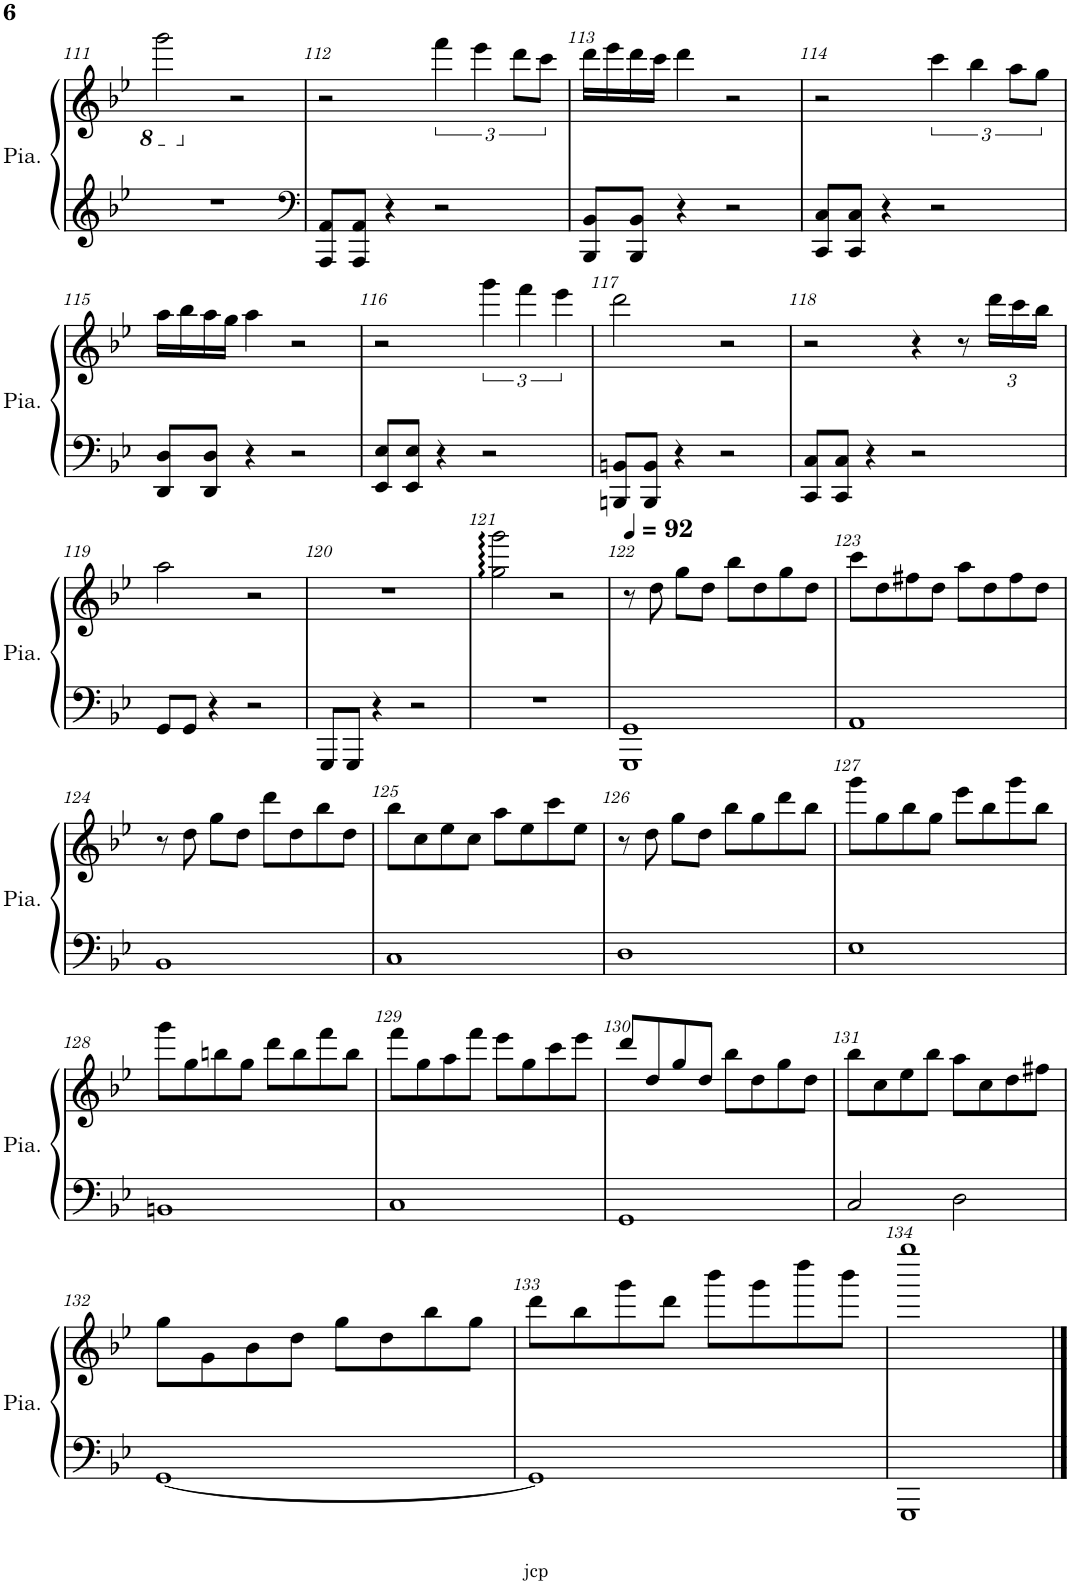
**kern	**kern
*part1	*part1
*staff2	*staff1
*I"Piano	*
*I'Pia.	*
!!LO:PB:g=z
*clefG2	*clefG2
*k[b-e-]	*k[b-e-]
*M4/4	*M4/4
=111	=111
1r	2gg\
.	2r
=112	=112
*clefF4	*
8AAA/ 8AA/L	2r
8AAA/ 8AA/J	.
4r	.
2r	6fff\
.	6eee-\
.	12ddd\L
.	12ccc\J
=113	=113
8BBB-/ 8BB-/L	16ddd\LL
.	16eee-\
8BBB-/ 8BB-/J	16ddd\
.	16ccc\JJ
4r	4ddd\
2r	2r
=114	=114
8CC/ 8C/L	2r
8CC/ 8C/J	.
4r	.
2r	6ccc\
.	6bb-\
.	12aa\L
.	12gg\J
!!LO:LB:g=z
=115	=115
8DD/ 8D/L	16aa\LL
.	16bb-\
8DD/ 8D/J	16aa\
.	16gg\JJ
4r	4aa\
2r	2r
=116	=116
8EE-/ 8E-/L	2r
8EE-/ 8E-/J	.
4r	.
2r	6ggg\
.	6fff\
.	6eee-\
=117	=117
8BBBn/ 8BBn/L	2ddd\
8BBB/ 8BB/J	.
4r	.
2r	2r
=118	=118
8CC/ 8C/L	2r
8CC/ 8C/J	.
4r	.
2r	4r
.	8r
*	*Xbrackettup
.	24ddd\LL
.	24ccc\
.	24bb-\JJ
!!LO:LB:g=z
=119	=119
8GG/L	2aa\
8GG/J	.
4r	.
2r	2r
=120	=120
8GGG/L	1r
8GGG/J	.
4r	.
2r	.
=121	=121
1r	2gg\: 2ggg\:
.	2r
=122	=122
*	*MM92
1GGG 1GG	8r
.	8dd\
.	8gg\L
.	8dd\J
.	8bb-\L
.	8dd\
.	8gg\
.	8dd\J
=123	=123
1AA	8ccc\L
.	8dd\
.	8ff#X\
.	8dd\J
.	8aa\L
.	8dd\
.	8ff#\
.	8dd\J
!!LO:LB:g=z
=124	=124
1BB-	8r
.	8dd\
.	8gg\L
.	8dd\J
.	8ddd\L
.	8dd\
.	8bb-\
.	8dd\J
=125	=125
1C	8bb-\L
.	8cc\
.	8ee-\
.	8cc\J
.	8aa\L
.	8ee-\
.	8ccc\
.	8ee-\J
=126	=126
1D	8r
.	8dd\
.	8gg\L
.	8dd\J
.	8bb-\L
.	8gg\
.	8ddd\
.	8bb-\J
=127	=127
1E-	8ggg\L
.	8gg\
.	8bb-\
.	8gg\J
.	8eee-\L
.	8bb-\
.	8ggg\
.	8bb-\J
!!LO:LB:g=z
=128	=128
1BBn	8ggg\L
.	8gg\
.	8bbn\
.	8gg\J
.	8ddd\L
.	8bb\
.	8fff\
.	8bb\J
=129	=129
1C	8fff\L
.	8gg\
.	8aa\
.	8fff\J
.	8eee-\L
.	8gg\
.	8ccc\
.	8eee-\J
=130	=130
1GG	8ddd/L
.	8dd/
.	8gg/
.	8dd/J
.	8bb-\L
.	8dd\
.	8gg\
.	8dd\J
=131	=131
2C/	8bb-\L
.	8cc\
.	8ee-\
.	8bb-\J
2D\	8aa\L
.	8cc\
.	8dd\
.	8ff#X\J
!!LO:LB:g=z
=132	=132
[1GG	8gg\L
.	8g\
.	8b-\
.	8dd\J
.	8gg\L
.	8dd\
.	8bb-\
.	8gg\J
=133	=133
1GG]	8ddd\L
.	8bb-\
.	8ggg\
.	8ddd\J
.	8bbb-\L
.	8ggg\
.	8dddd\
.	8bbb-\J
=134	=134
1GGG	1gggg
==	==
*-	*-
